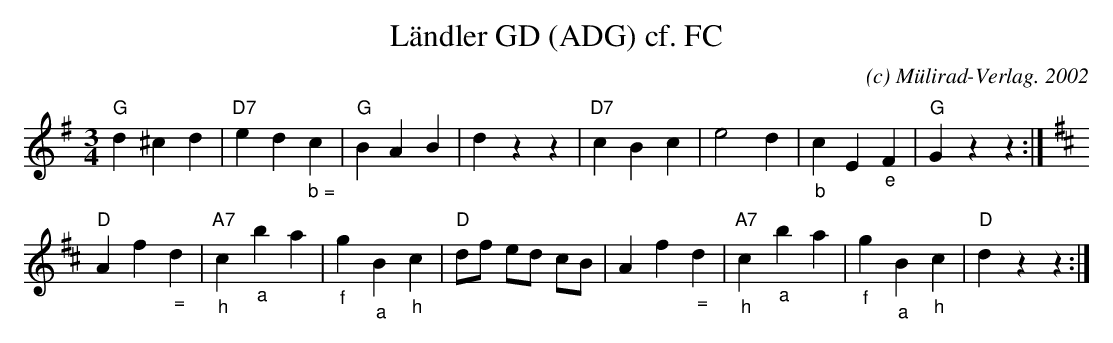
X:1
T:L\"andler GD (ADG) cf. FC
C:(c) M\"ulirad-Verlag. 2002
M:3/4
L:1/4
K:Gmaj%%MIDI gchordon
"G"d^cd | "D7"ed"_ b ="c | "G"BAB | dzz | "D7"cBc | e2d | "_b"cE"_e"F | "G"Gzz :|[K:Dmaj]
"D"Af"_ ="d | "A7""_h"c"_a"ba | "_f"g"_a"B"_h"c | "D"d/2f/2 e/2d/2 c/2B/2 | Af"_ ="d | "A7""_h"c"_a"ba | "_f"g"_a"B"_h"c | "D"dzz :|
